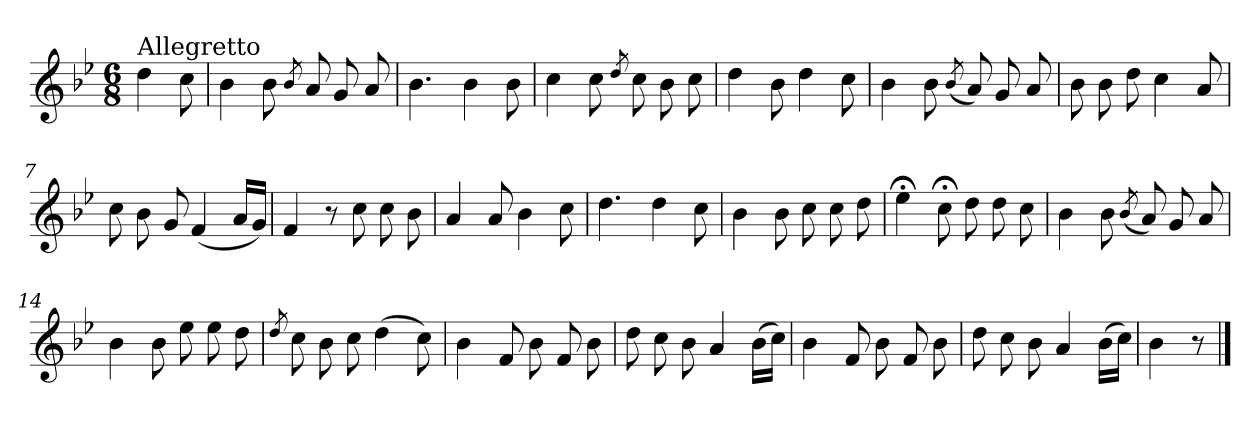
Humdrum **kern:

**kern
*part1
*staff1
*clefG2
*k[b-e-]
*B-:
*M6/8
=
!LO:TX:a:t=Allegretto
4dd\
8cc\
=1
4b-\
8b-\
8qb-/
8a/
8g/
8a/
=2
4.b-\
4b-\
8b-\
=3
4cc\
8cc\
8qdd/
8cc\
8b-\
8cc\
=4
4dd\
8b-\
4dd\
8cc\
=5
4b-\
8b-\
(<8qb-/
8a/)
8g/
8a/
!!LO:LB:g=z
=6
8b-\
8b-\
8dd\
4cc\
8a/
=7
8cc\
8b-\
8g/
(<4f/
16a/LL
16g/JJ)
=8
4f/
8r
8cc\
8cc\
8b-\
=9
4a/
8a/
4b-\
8cc\
=10
4.dd\
4dd\
8cc\
=11
4b-\
8b-\
8cc\
8cc\
8dd\
=12
4ee-;<\
8cc;<\
8dd\
8dd\
8cc\
!!LO:LB:g=z
=13
4b-\
8b-\
(<8qb-/
8a/)
8g/
8a/
=14
4b-\
8b-\
8ee-\
8ee-\
8dd\
=15
8qdd/
8cc\
8b-\
8cc\
(>4dd\
8cc\)
=16
4b-\
8f/
8b-\
8f/
8b-\
=17
8dd\
8cc\
8b-\
4a/
(>16b-\LL
16cc\JJ)
=18
4b-\
8f/
8b-\
8f/
8b-\
!!LO:LB:g=z
=19
8dd\
8cc\
8b-\
4a/
(>16b-\LL
16cc\JJ)
=20
4b-\
8r
==
*-
